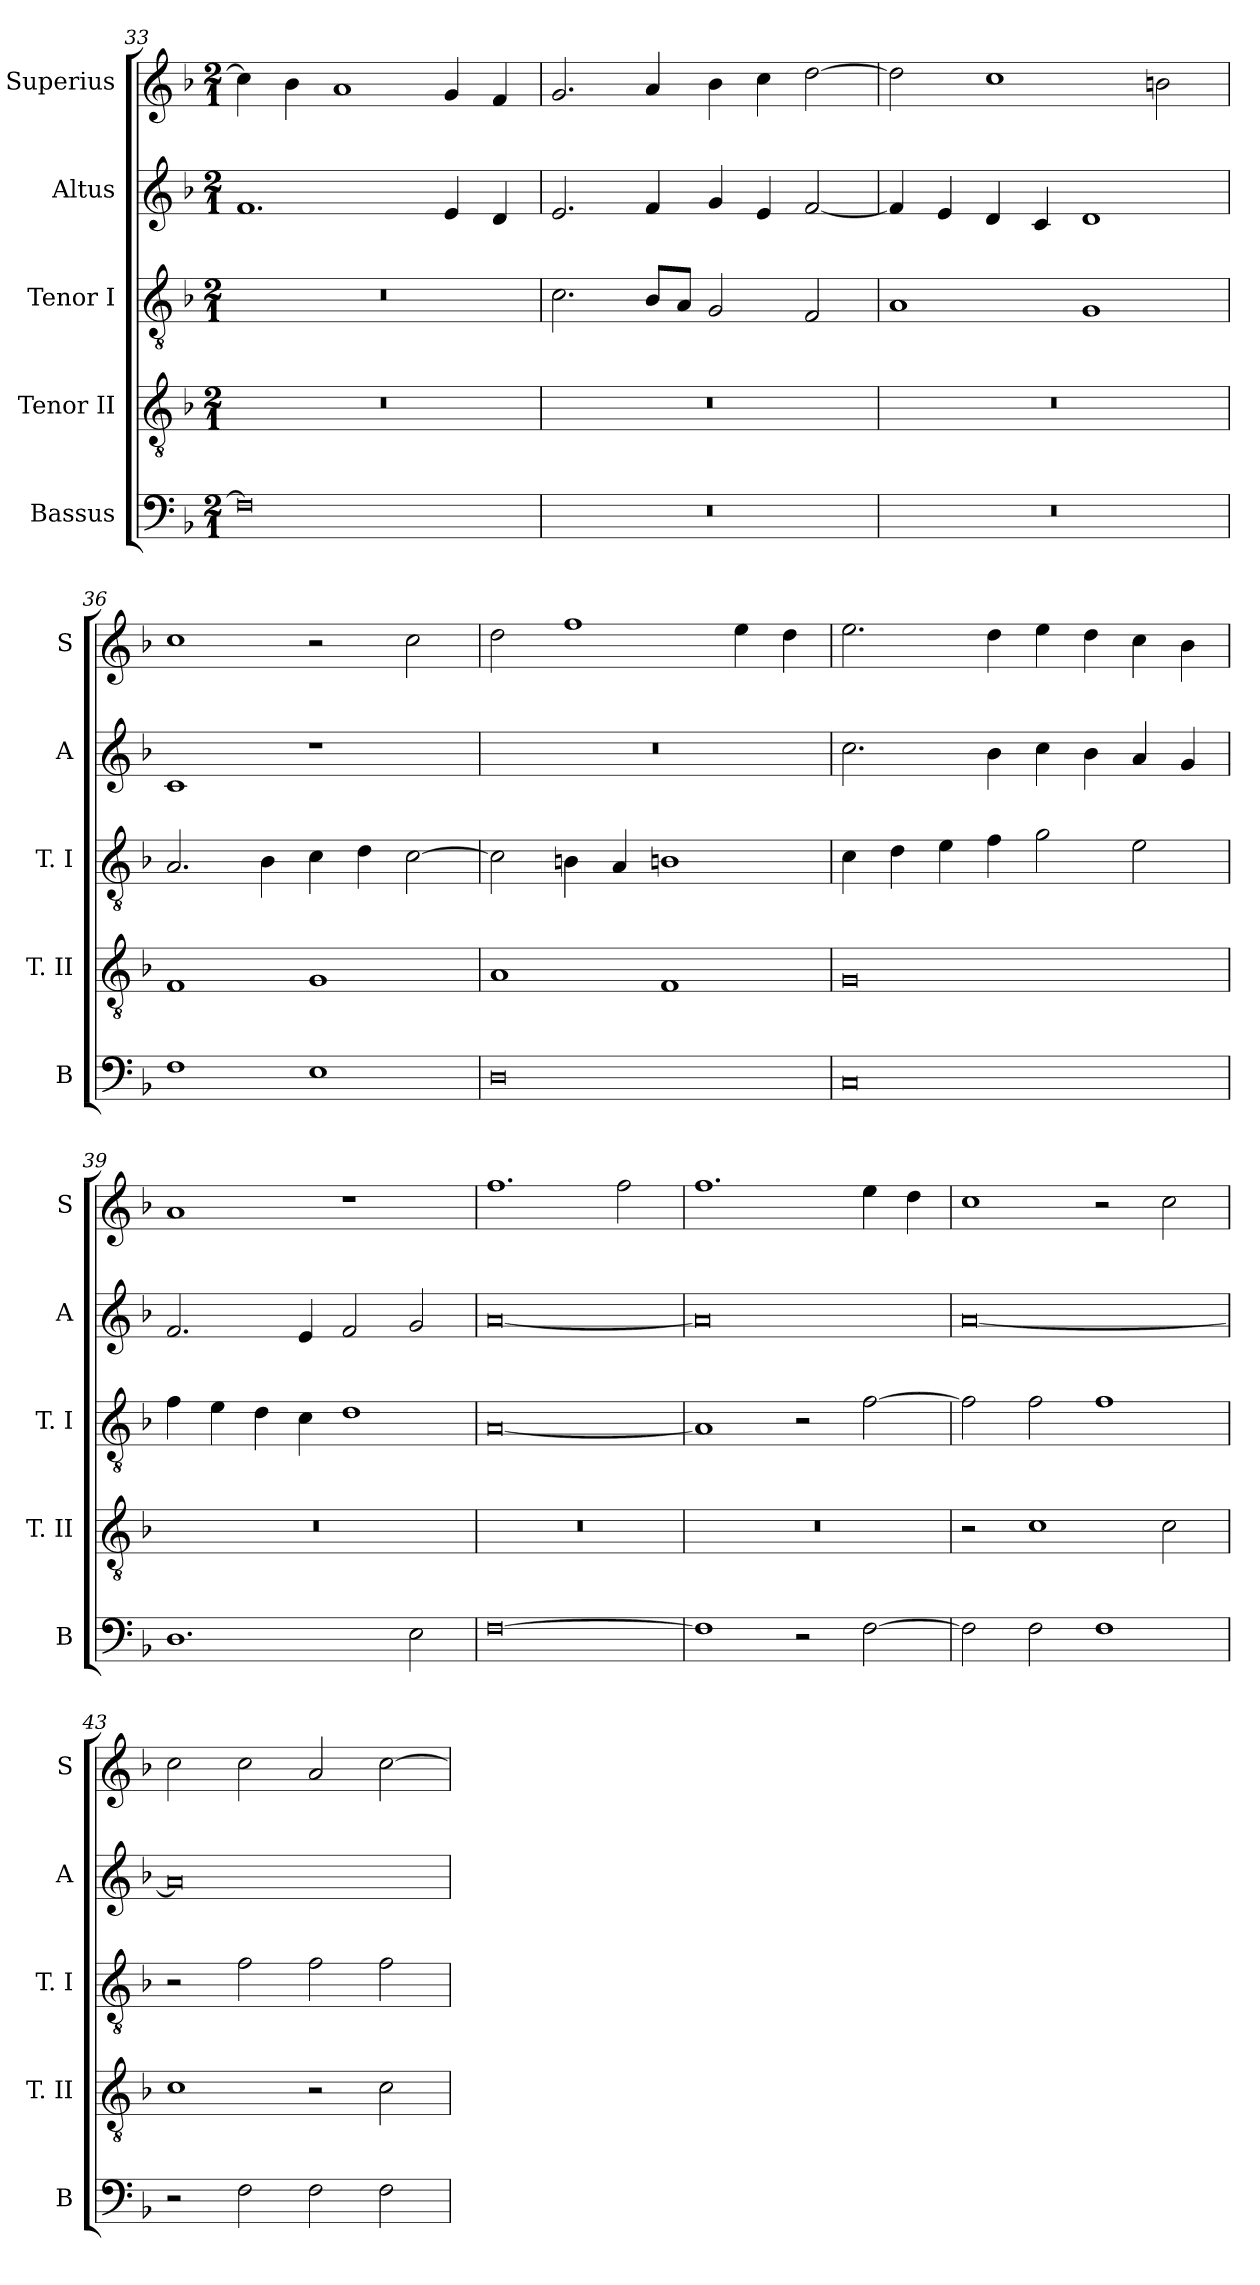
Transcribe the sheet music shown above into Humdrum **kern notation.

**kern	**kern	**kern	**kern	**kern
*part5	*part4	*part3	*part2	*part1
*staff5	*staff4	*staff3	*staff2	*staff1
*I"Bassus	*I"Tenor II	*I"Tenor I	*I"Altus	*I"Superius
*I'B	*I'T. II	*I'T. I	*I'A	*I'S
*clefF4	*clefGv2	*clefGv2	*clefG2	*clefG2
*k[b-]	*k[b-]	*k[b-]	*k[b-]	*k[b-]
*F:	*F:	*F:	*F:	*F:
*M2/1	*M2/1	*M2/1	*M2/1	*M2/1
=33	=33	=33	=33	=33
0F]	0r	0r	1.f	4cc]
.	.	.	.	4b-
.	.	.	.	1a
.	.	.	4e	4g
.	.	.	4d	4f
=34	=34	=34	=34	=34
0r	0r	2.c	2.e	2.g
.	.	8B-L	4f	4a
.	.	8AJ	.	.
.	.	2G	4g	4b-
.	.	.	4e	4cc
.	.	2F	[2f	[2dd
=35	=35	=35	=35	=35
0r	0r	1A	4f]	2dd]
.	.	.	4e	.
.	.	.	4d	1cc
.	.	.	4c	.
.	.	1G	1d	.
.	.	.	.	2bn
=36	=36	=36	=36	=36
1F	1F	2.A	1c	1cc
.	.	4B-	.	.
1E	1G	4c	1r	2r
.	.	4d	.	.
.	.	[2c	.	2cc
=37	=37	=37	=37	=37
0D	1A	2c]	0r	2dd
.	.	4Bn	.	1ff
.	.	4A	.	.
.	1F	1Bn	.	.
.	.	.	.	4ee
.	.	.	.	4dd
=38	=38	=38	=38	=38
0C	0G	4c	2.cc	2.ee
.	.	4d	.	.
.	.	4e	.	.
.	.	4f	4b-	4dd
.	.	2g	4cc	4ee
.	.	.	4b-	4dd
.	.	2e	4a	4cc
.	.	.	4g	4b-
=39	=39	=39	=39	=39
1.D	0r	4f	2.f	1a
.	.	4e	.	.
.	.	4d	.	.
.	.	4c	4e	.
.	.	1d	2f	1r
2E	.	.	2g	.
=40	=40	=40	=40	=40
[0F	0r	[0A	[0a	1.ff
.	.	.	.	2ff
=41	=41	=41	=41	=41
1F]	0r	1A]	0a]	1.ff
2r	.	2r	.	.
[2F	.	[2f	.	4ee
.	.	.	.	4dd
=42	=42	=42	=42	=42
2F]	2r	2f]	[0a	1cc
2F	1c	2f	.	.
1F	.	1f	.	2r
.	2c	.	.	2cc
=43	=43	=43	=43	=43
2r	1c	2r	0a]	2cc
2F	.	2f	.	2cc
2F	2r	2f	.	2a
2F	2c	2f	.	[2cc
=	=	=	=	=
*-	*-	*-	*-	*-
